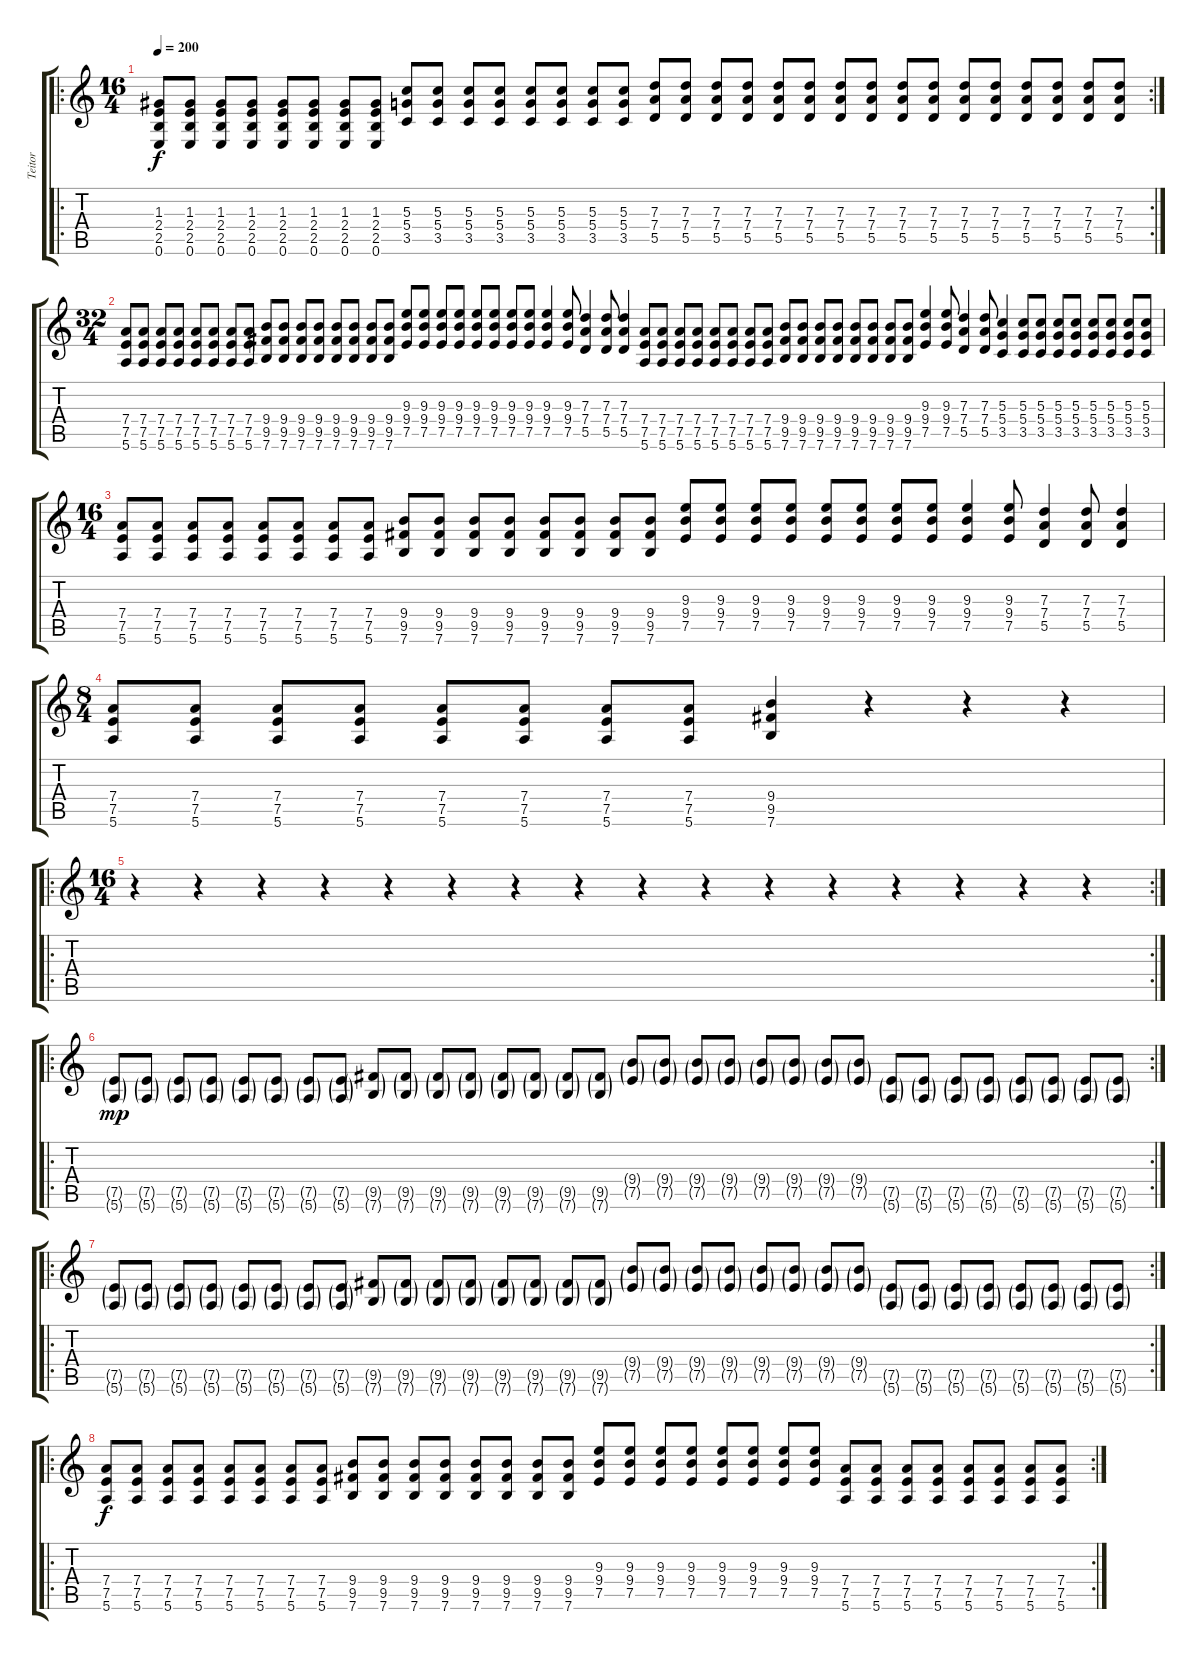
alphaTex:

\track ("Teitor" "Teitor") {instrument acousticguitarsteel}
\staff {score tabs}
\tuning (E4 B3 G3 D3 A2 E2) {hide}
\ro
\rc 2
\ts (16 4)
\tempo 200
\clef g2
\ks c
(1.3 2.4 2.5 0.6).8{dy f instrument distortionguitar} (1.3 2.4 2.5 0.6).8 (1.3 2.4 2.5 0.6).8 (1.3 2.4 2.5 0.6).8 (1.3 2.4 2.5 0.6).8 (1.3 2.4 2.5 0.6).8 (1.3 2.4 2.5 0.6).8 (1.3 2.4 2.5 0.6).8 (5.3 5.4 3.5).8 (5.3 5.4 3.5).8 (5.3 5.4 3.5).8 (5.3 5.4 3.5).8 (5.3 5.4 3.5).8 (5.3 5.4 3.5).8 (5.3 5.4 3.5).8 (5.3 5.4 3.5).8 (7.3 7.4 5.5).8 (7.3 7.4 5.5).8 (7.3 7.4 5.5).8 (7.3 7.4 5.5).8 (7.3 7.4 5.5).8 (7.3 7.4 5.5).8 (7.3 7.4 5.5).8 (7.3 7.4 5.5).8 (7.3 7.4 5.5).8 (7.3 7.4 5.5).8 (7.3 7.4 5.5).8 (7.3 7.4 5.5).8 (7.3 7.4 5.5).8 (7.3 7.4 5.5).8 (7.3 7.4 5.5).8 (7.3 7.4 5.5).8 |
\ts (32 4)
(7.4 7.5 5.6).8{instrument distortionguitar} (7.4 7.5 5.6).8 (7.4 7.5 5.6).8 (7.4 7.5 5.6).8 (7.4 7.5 5.6).8 (7.4 7.5 5.6).8 (7.4 7.5 5.6).8 (7.4 7.5 5.6).8 (9.4 9.5 7.6).8 (9.4 9.5 7.6).8 (9.4 9.5 7.6).8 (9.4 9.5 7.6).8 (9.4 9.5 7.6).8 (9.4 9.5 7.6).8 (9.4 9.5 7.6).8 (9.4 9.5 7.6).8 (9.3 9.4 7.5).8 (9.3 9.4 7.5).8 (9.3 9.4 7.5).8 (9.3 9.4 7.5).8 (9.3 9.4 7.5).8 (9.3 9.4 7.5).8 (9.3 9.4 7.5).8 (9.3 9.4 7.5).8 (9.3 9.4 7.5).4 (9.3 9.4 7.5).8 (7.3 7.4 5.5).4 (7.3 7.4 5.5).8 (7.3 7.4 5.5).4 (7.4 7.5 5.6).8 (7.4 7.5 5.6).8 (7.4 7.5 5.6).8 (7.4 7.5 5.6).8 (7.4 7.5 5.6).8 (7.4 7.5 5.6).8 (7.4 7.5 5.6).8 (7.4 7.5 5.6).8 (9.4 9.5 7.6).8 (9.4 9.5 7.6).8 (9.4 9.5 7.6).8 (9.4 9.5 7.6).8 (9.4 9.5 7.6).8 (9.4 9.5 7.6).8 (9.4 9.5 7.6).8 (9.4 9.5 7.6).8 (9.3 9.4 7.5).4 (9.3 9.4 7.5).8 (7.3 7.4 5.5).4 (7.3 7.4 5.5).8 (5.3 5.4 3.5).4 (5.3 5.4 3.5).8 (5.3 5.4 3.5).8 (5.3 5.4 3.5).8 (5.3 5.4 3.5).8 (5.3 5.4 3.5).8 (5.3 5.4 3.5).8 (5.3 5.4 3.5).8 (5.3 5.4 3.5).8 |
\ts (16 4)
(7.4 7.5 5.6).8{instrument distortionguitar} (7.4 7.5 5.6).8 (7.4 7.5 5.6).8 (7.4 7.5 5.6).8 (7.4 7.5 5.6).8 (7.4 7.5 5.6).8 (7.4 7.5 5.6).8 (7.4 7.5 5.6).8 (9.4 9.5 7.6).8 (9.4 9.5 7.6).8 (9.4 9.5 7.6).8 (9.4 9.5 7.6).8 (9.4 9.5 7.6).8 (9.4 9.5 7.6).8 (9.4 9.5 7.6).8 (9.4 9.5 7.6).8 (9.3 9.4 7.5).8 (9.3 9.4 7.5).8 (9.3 9.4 7.5).8 (9.3 9.4 7.5).8 (9.3 9.4 7.5).8 (9.3 9.4 7.5).8 (9.3 9.4 7.5).8 (9.3 9.4 7.5).8 (9.3 9.4 7.5).4 (9.3 9.4 7.5).8 (7.3 7.4 5.5).4 (7.3 7.4 5.5).8 (7.3 7.4 5.5).4 |
\ts (8 4)
(7.4 7.5 5.6).8{instrument distortionguitar} (7.4 7.5 5.6).8 (7.4 7.5 5.6).8 (7.4 7.5 5.6).8 (7.4 7.5 5.6).8 (7.4 7.5 5.6).8 (7.4 7.5 5.6).8 (7.4 7.5 5.6).8 (9.4 9.5 7.6).4 r.4 r.4 r.4 |
\ro
\rc 2
\ts (16 4)
r.4 r.4 r.4 r.4 r.4 r.4 r.4 r.4 r.4 r.4 r.4 r.4 r.4 r.4 r.4 r.4 |
\ro
\rc 2
(7.5{g} 5.6{g}).8{dy mp instrument distortionguitar} (7.5{g} 5.6{g}).8 (7.5{g} 5.6{g}).8 (7.5{g} 5.6{g}).8 (7.5{g} 5.6{g}).8 (7.5{g} 5.6{g}).8 (7.5{g} 5.6{g}).8 (7.5{g} 5.6{g}).8 (9.5{g} 7.6{g}).8 (9.5{g} 7.6{g}).8 (9.5{g} 7.6{g}).8 (9.5{g} 7.6{g}).8 (9.5{g} 7.6{g}).8 (9.5{g} 7.6{g}).8 (9.5{g} 7.6{g}).8 (9.5{g} 7.6{g}).8 (9.4{g} 7.5{g}).8 (9.4{g} 7.5{g}).8 (9.4{g} 7.5{g}).8 (9.4{g} 7.5{g}).8 (9.4{g} 7.5{g}).8 (9.4{g} 7.5{g}).8 (9.4{g} 7.5{g}).8 (9.4{g} 7.5{g}).8 (7.5{g} 5.6{g}).8 (7.5{g} 5.6{g}).8 (7.5{g} 5.6{g}).8 (7.5{g} 5.6{g}).8 (7.5{g} 5.6{g}).8 (7.5{g} 5.6{g}).8 (7.5{g} 5.6{g}).8 (7.5{g} 5.6{g}).8 |
\ro
\rc 2
(7.5{g} 5.6{g}).8{instrument distortionguitar} (7.5{g} 5.6{g}).8 (7.5{g} 5.6{g}).8 (7.5{g} 5.6{g}).8 (7.5{g} 5.6{g}).8 (7.5{g} 5.6{g}).8 (7.5{g} 5.6{g}).8 (7.5{g} 5.6{g}).8 (9.5{g} 7.6{g}).8 (9.5{g} 7.6{g}).8 (9.5{g} 7.6{g}).8 (9.5{g} 7.6{g}).8 (9.5{g} 7.6{g}).8 (9.5{g} 7.6{g}).8 (9.5{g} 7.6{g}).8 (9.5{g} 7.6{g}).8 (9.4{g} 7.5{g}).8 (9.4{g} 7.5{g}).8 (9.4{g} 7.5{g}).8 (9.4{g} 7.5{g}).8 (9.4{g} 7.5{g}).8 (9.4{g} 7.5{g}).8 (9.4{g} 7.5{g}).8 (9.4{g} 7.5{g}).8 (7.5{g} 5.6{g}).8 (7.5{g} 5.6{g}).8 (7.5{g} 5.6{g}).8 (7.5{g} 5.6{g}).8 (7.5{g} 5.6{g}).8 (7.5{g} 5.6{g}).8 (7.5{g} 5.6{g}).8 (7.5{g} 5.6{g}).8 |
\ro
\rc 2
(7.4 7.5 5.6).8{dy f instrument distortionguitar} (7.4 7.5 5.6).8 (7.4 7.5 5.6).8 (7.4 7.5 5.6).8 (7.4 7.5 5.6).8 (7.4 7.5 5.6).8 (7.4 7.5 5.6).8 (7.4 7.5 5.6).8 (9.4 9.5 7.6).8 (9.4 9.5 7.6).8 (9.4 9.5 7.6).8 (9.4 9.5 7.6).8 (9.4 9.5 7.6).8 (9.4 9.5 7.6).8 (9.4 9.5 7.6).8 (9.4 9.5 7.6).8 (9.3 9.4 7.5).8 (9.3 9.4 7.5).8 (9.3 9.4 7.5).8 (9.3 9.4 7.5).8 (9.3 9.4 7.5).8 (9.3 9.4 7.5).8 (9.3 9.4 7.5).8 (9.3 9.4 7.5).8 (7.4 7.5 5.6).8 (7.4 7.5 5.6).8 (7.4 7.5 5.6).8 (7.4 7.5 5.6).8 (7.4 7.5 5.6).8 (7.4 7.5 5.6).8 (7.4 7.5 5.6).8 (7.4 7.5 5.6).8
